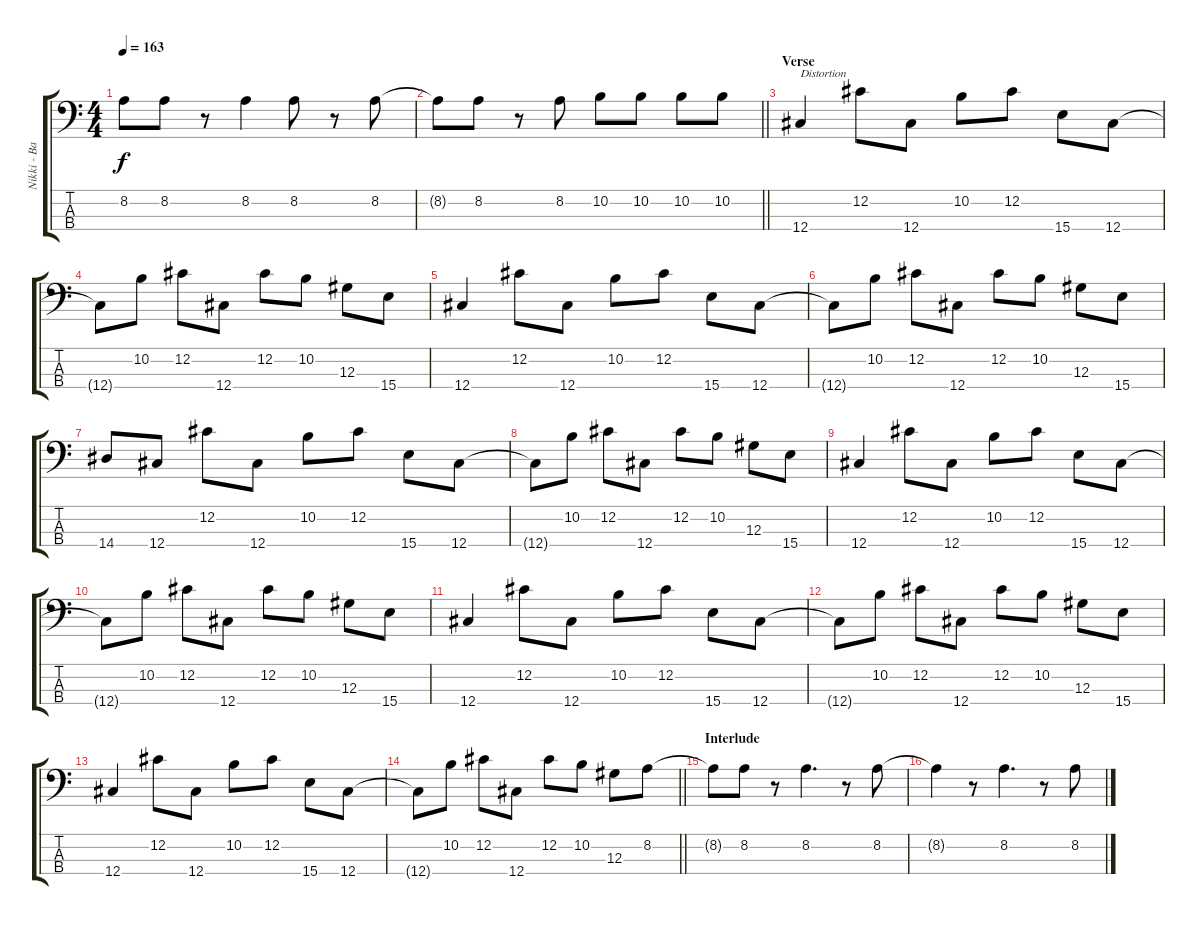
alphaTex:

\track ("Nikki - Bass (One Octave Up) " "Nikki - Ba") {instrument electricbassfinger}
\staff {score tabs}
\tuning (Gb2 Db2 Ab1 Db1) {hide}
\ts (4 4)
\tempo 163
\clef f4
\ks c
8.2.8{dy f} 8.2.8 r.8 8.2.4 8.2.8 r.8 8.2.8 |
\barLineRight lightlight
8.2{t}.8 8.2.8 r.8 8.2.8 10.2.8 10.2.8 10.2.8 10.2.8 |
\section ("" "Verse")
12.4.4{txt "Distortion" instrument electricbassfinger} 12.2.8 12.4.8 10.2.8 12.2.8 15.4.8 12.4.8 |
12.4{t}.8 10.2.8 12.2.8 12.4.8 12.2.8 10.2.8 12.3.8 15.4.8 |
12.4.4 12.2.8 12.4.8 10.2.8 12.2.8 15.4.8 12.4.8 |
12.4{t}.8 10.2.8 12.2.8 12.4.8 12.2.8 10.2.8 12.3.8 15.4.8 |
14.4.8 12.4.8 12.2.8 12.4.8 10.2.8 12.2.8 15.4.8 12.4.8 |
12.4{t}.8 10.2.8 12.2.8 12.4.8 12.2.8 10.2.8 12.3.8 15.4.8 |
12.4.4 12.2.8 12.4.8 10.2.8 12.2.8 15.4.8 12.4.8 |
12.4{t}.8 10.2.8 12.2.8 12.4.8 12.2.8 10.2.8 12.3.8 15.4.8 |
12.4.4 12.2.8 12.4.8 10.2.8 12.2.8 15.4.8 12.4.8 |
12.4{t}.8 10.2.8 12.2.8 12.4.8 12.2.8 10.2.8 12.3.8 15.4.8 |
12.4.4 12.2.8 12.4.8 10.2.8 12.2.8 15.4.8 12.4.8 |
\barLineRight lightlight
12.4{t}.8 10.2.8 12.2.8 12.4.8 12.2.8 10.2.8 12.3.8 8.2.8{instrument electricbassfinger} |
\section ("" "Interlude")
8.2{t}.8 8.2.8 r.8 8.2.4{d} r.8 8.2.8 |
8.2{t}.4 r.8 8.2.4{d} r.8 8.2.8
